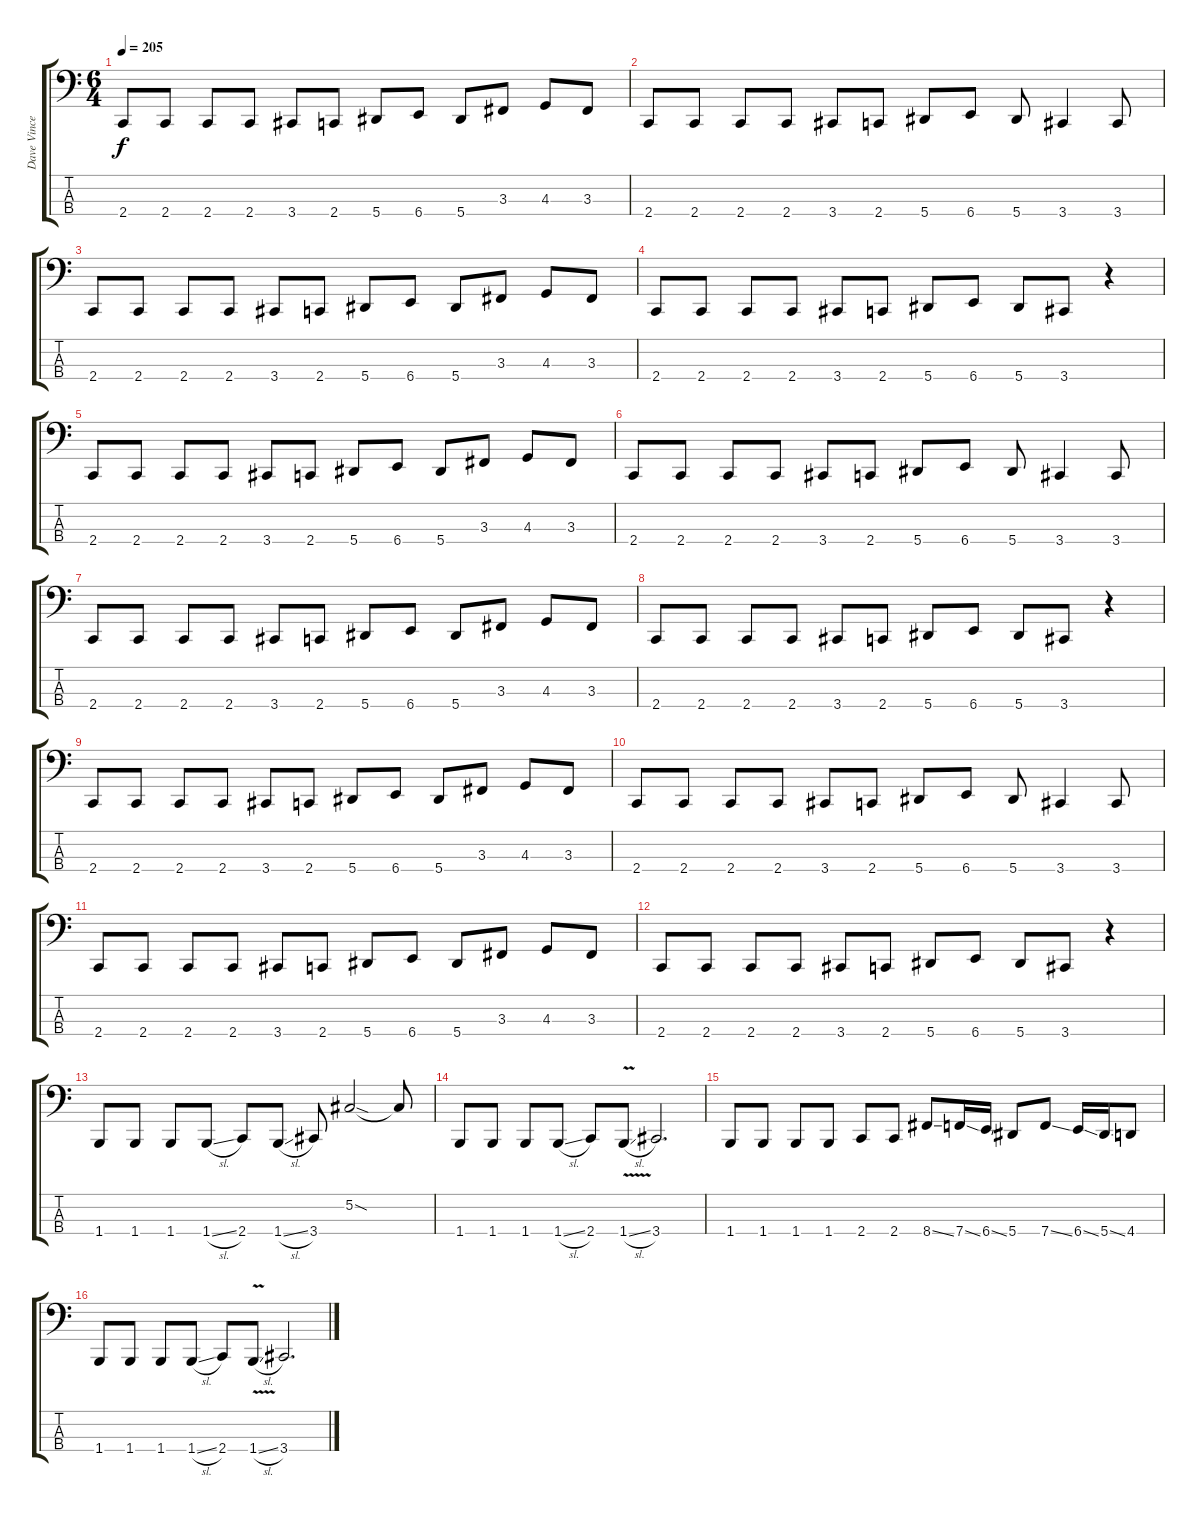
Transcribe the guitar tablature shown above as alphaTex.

\track ("Dave Vincent" "Dave Vince") {instrument electricbasspick}
\staff {score tabs}
\tuning (Db2 Ab1 Eb1 Bb0) {hide}
\ts (6 4)
\tempo 205
\clef f4
\ks c
2.4.8{dy f} 2.4.8 2.4.8 2.4.8 3.4.8 2.4.8 5.4.8 6.4.8 5.4.8 3.3.8 4.3.8 3.3.8 |
2.4.8 2.4.8 2.4.8 2.4.8 3.4.8 2.4.8 5.4.8 6.4.8 5.4.8 3.4.4 3.4.8 |
2.4.8 2.4.8 2.4.8 2.4.8 3.4.8 2.4.8 5.4.8 6.4.8 5.4.8 3.3.8 4.3.8 3.3.8 |
2.4.8 2.4.8 2.4.8 2.4.8 3.4.8 2.4.8 5.4.8 6.4.8 5.4.8 3.4.8 r.4 |
2.4.8 2.4.8 2.4.8 2.4.8 3.4.8 2.4.8 5.4.8 6.4.8 5.4.8 3.3.8 4.3.8 3.3.8 |
2.4.8 2.4.8 2.4.8 2.4.8 3.4.8 2.4.8 5.4.8 6.4.8 5.4.8 3.4.4 3.4.8 |
2.4.8 2.4.8 2.4.8 2.4.8 3.4.8 2.4.8 5.4.8 6.4.8 5.4.8 3.3.8 4.3.8 3.3.8 |
2.4.8 2.4.8 2.4.8 2.4.8 3.4.8 2.4.8 5.4.8 6.4.8 5.4.8 3.4.8 r.4 |
2.4.8 2.4.8 2.4.8 2.4.8 3.4.8 2.4.8 5.4.8 6.4.8 5.4.8 3.3.8 4.3.8 3.3.8 |
2.4.8 2.4.8 2.4.8 2.4.8 3.4.8 2.4.8 5.4.8 6.4.8 5.4.8 3.4.4 3.4.8 |
2.4.8 2.4.8 2.4.8 2.4.8 3.4.8 2.4.8 5.4.8 6.4.8 5.4.8 3.3.8 4.3.8 3.3.8 |
2.4.8 2.4.8 2.4.8 2.4.8 3.4.8 2.4.8 5.4.8 6.4.8 5.4.8 3.4.8 r.4 |
1.4.8 1.4.8 1.4.8 1.4{sl}.8 2.4.8 1.4{sl}.8 3.4.8 5.2{sod}.2 5.2{t}.8 |
1.4.8 1.4.8 1.4.8 1.4{sl}.8 2.4.8 1.4{v sl}.8 3.4.2{d} |
1.4.8 1.4.8 1.4.8 1.4.8 2.4.8 2.4.8 8.4{ss}.8 7.4{ss}.16 6.4{ss}.16 5.4.8 7.4{ss}.8 6.4{ss}.16 5.4{ss}.16 4.4.8 |
1.4.8 1.4.8 1.4.8 1.4{sl}.8 2.4.8 1.4{v sl}.8 3.4.2{d}
